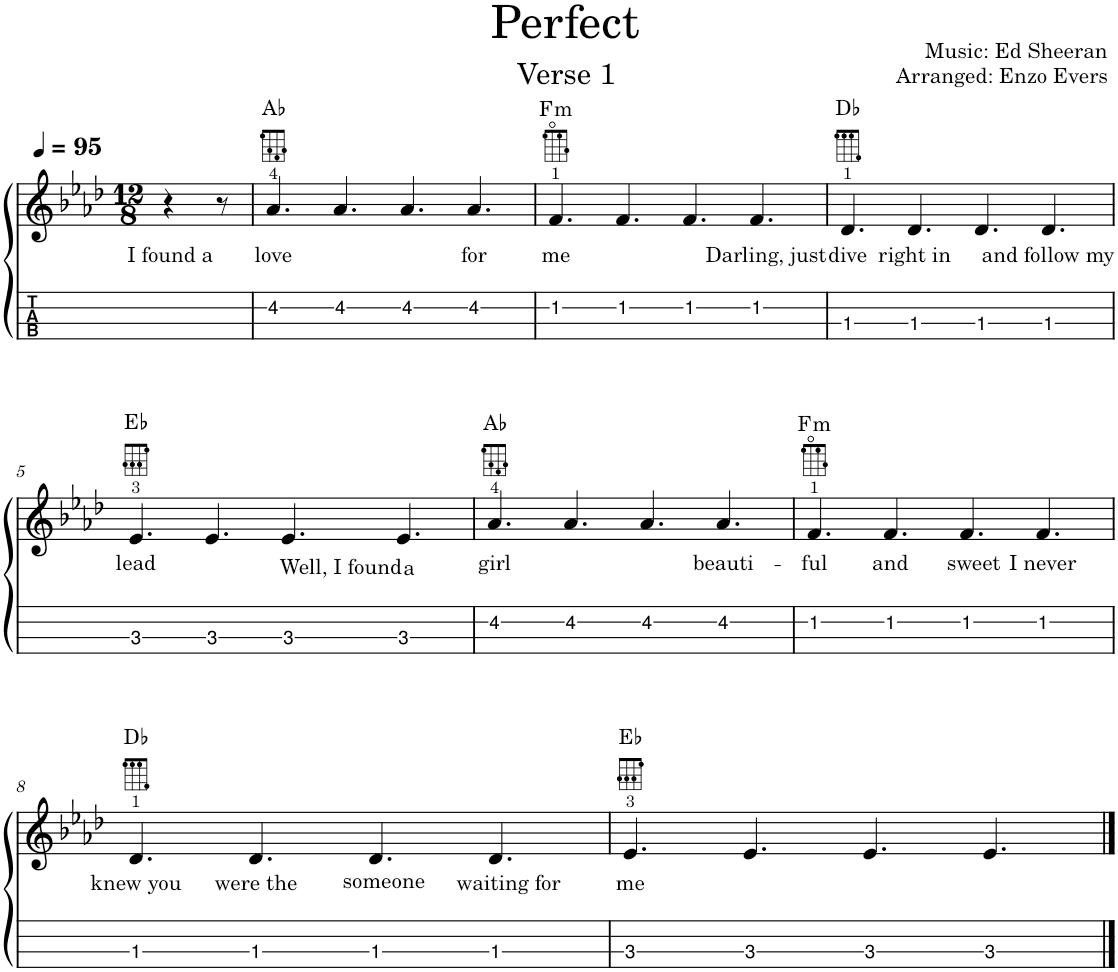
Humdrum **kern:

**kern	**kern	**text	**harte
*part1	*part1	*part1	*part1
*staff2	*staff1	*staff1	*
*I"Ukulele	*	*	*
*I'Uk.	*	*	*
*stria4	*	*	*
*	*clefG2	*	*
*k[b-e-a-d-]	*k[b-e-a-d-]	*	*
*M12/8	*M12/8	*	*
*MM95	*MM95	*	*
=1	=1	=1	=1
!	!	!LO:LY:b	!
4r	4r	I found a	.
8r	8r	.	.
=2	=2	=2	=2
!	!	!LO:LY:b	!
4.a-	4.a-/	love	Ab:maj
4.a-	4.a-/	.	.
4.a-	4.a-/	.	.
!	!	!LO:LY:b	!
4.a-	4.a-/	for	.
=3	=3	=3	=3
!	!	!LO:LY:b	!LO:H:kt=m
4.f	4.f/	me	F:min
4.f	4.f/	.	.
4.f	4.f/	.	.
!	!	!LO:LY:b	!
4.f	4.f/	Darling, just	.
=4	=4	=4	=4
!	!	!LO:LY:b	!
4.d-	4.d-/	dive	Db:maj
!	!	!LO:LY:b	!
4.d-	4.d-/	right in	.
4.d-	4.d-/	.	.
!	!	!LO:LY:b	!
4.d-	4.d-/	and follow my	.
!!LO:LB:g=z
=5	=5	=5	=5
!	!	!LO:LY:b	!
4.e-	4.e-/	lead	Eb:maj
4.e-	4.e-/	.	.
!	!	!LO:LY:b	!
4.e-	4.e-/	Well, I found	.
!	!	!LO:LY:b	!
4.e-	4.e-/	a	.
=6	=6	=6	=6
!	!	!LO:LY:b	!
4.a-	4.a-/	girl	Ab:maj
4.a-	4.a-/	.	.
4.a-	4.a-/	.	.
!	!	!LO:LY:b	!
4.a-	4.a-/	beauti-	.
=7	=7	=7	=7
!	!	!LO:LY:b	!LO:H:kt=m
4.f	4.f/	-ful	F:min
!	!	!LO:LY:b	!
4.f	4.f/	and	.
!	!	!LO:LY:b	!
4.f	4.f/	sweet	.
!	!	!LO:LY:b	!
4.f	4.f/	I never	.
!!LO:LB:g=z
=8	=8	=8	=8
!	!	!LO:LY:b	!
4.d-	4.d-/	knew you	Db:maj
!	!	!LO:LY:b	!
4.d-	4.d-/	were the	.
!	!	!LO:LY:b	!
4.d-	4.d-/	someone	.
!	!	!LO:LY:b	!
4.d-	4.d-/	waiting for	.
=9	=9	=9	=9
!	!	!LO:LY:b	!
4.e-	4.e-/	me	Eb:maj
4.e-	4.e-/	.	.
4.e-	4.e-/	.	.
4.e-	4.e-/	.	.
==	==	==	==
*-	*-	*-	*-
